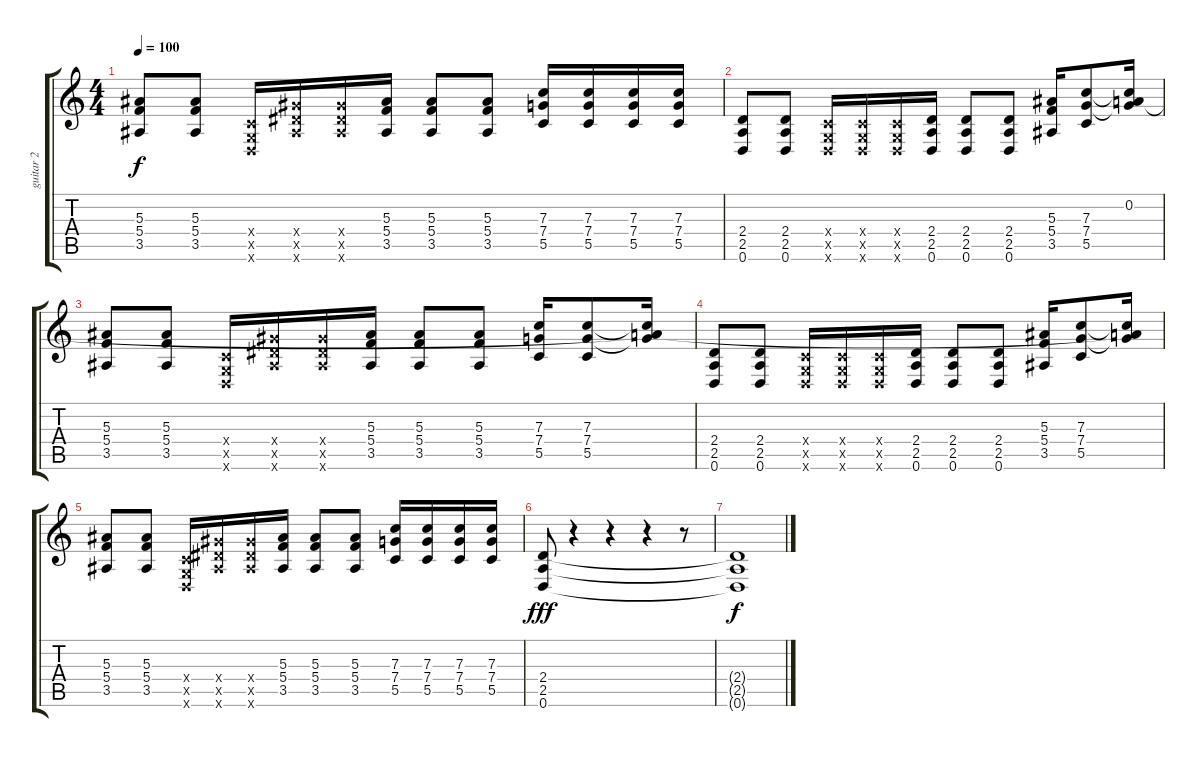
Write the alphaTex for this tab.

\track ("guitar 2" "guitar 2") {instrument distortionguitar}
\staff {score tabs}
\tuning (D4 A3 F3 C3 G2 D2) {hide}
\ts (4 4)
\tempo 100
\clef g2
\ks c
(5.3 5.4 3.5).8{dy f} (5.3 5.4 3.5).8 (0.4{x} 0.5{x} 0.6{x}).16 (8.4{x} 8.5{x} 8.6{x}).16 (8.4{x} 8.5{x} 8.6{x}).16 (5.3 5.4 3.5).16 (5.3 5.4 3.5).8 (5.3 5.4 3.5).8 (7.3 7.4 5.5).16 (7.3 7.4 5.5).16 (7.3 7.4 5.5).16 (7.3 7.4 5.5).16 |
(2.4 2.5 0.6).8 (2.4 2.5 0.6).8 (0.4{x} 0.5{x} 0.6{x}).16 (0.4{x} 0.5{x} 0.6{x}).16 (0.4{x} 0.5{x} 0.6{x}).16 (2.4 2.5 0.6).16 (2.4 2.5 0.6).8 (2.4 2.5 0.6).8 (5.3 5.4 3.5).16 (7.3 7.4 5.5).8 (0.2{t} 7.3{t} 7.4{t}).16 |
(5.3 5.4 3.5).8 (5.3 5.4 3.5).8 (0.4{x} 0.5{x} 0.6{x}).16 (8.4{x} 8.5{x} 8.6{x}).16 (8.4{x} 8.5{x} 8.6{x}).16 (5.3 5.4 3.5).16 (5.3 5.4 3.5).8 (5.3 5.4 3.5).8 (7.3 7.4 5.5).16 (7.3 7.4 5.5).8 (0.2{t} 7.3{t} 7.4{t}).16 |
(2.4 2.5 0.6).8 (2.4 2.5 0.6).8 (0.4{x} 0.5{x} 0.6{x}).16 (0.4{x} 0.5{x} 0.6{x}).16 (0.4{x} 0.5{x} 0.6{x}).16 (2.4 2.5 0.6).16 (2.4 2.5 0.6).8 (2.4 2.5 0.6).8 (5.3 5.4 3.5).16 (7.3 7.4 5.5).8 (0.2{t} 7.3{t} 7.4{t}).16 |
(5.3 5.4 3.5).8 (5.3 5.4 3.5).8 (0.4{x} 0.5{x} 0.6{x}).16 (8.4{x} 8.5{x} 8.6{x}).16 (8.4{x} 8.5{x} 8.6{x}).16 (5.3 5.4 3.5).16 (5.3 5.4 3.5).8 (5.3 5.4 3.5).8 (7.3 7.4 5.5).16 (7.3 7.4 5.5).16 (7.3 7.4 5.5).16 (7.3 7.4 5.5).16 |
(2.4 2.5 0.6).8{dy fff} r.4 r.4 r.4 r.8 |
(2.4{t} 2.5{t} 0.6{t}).1{dy f}
